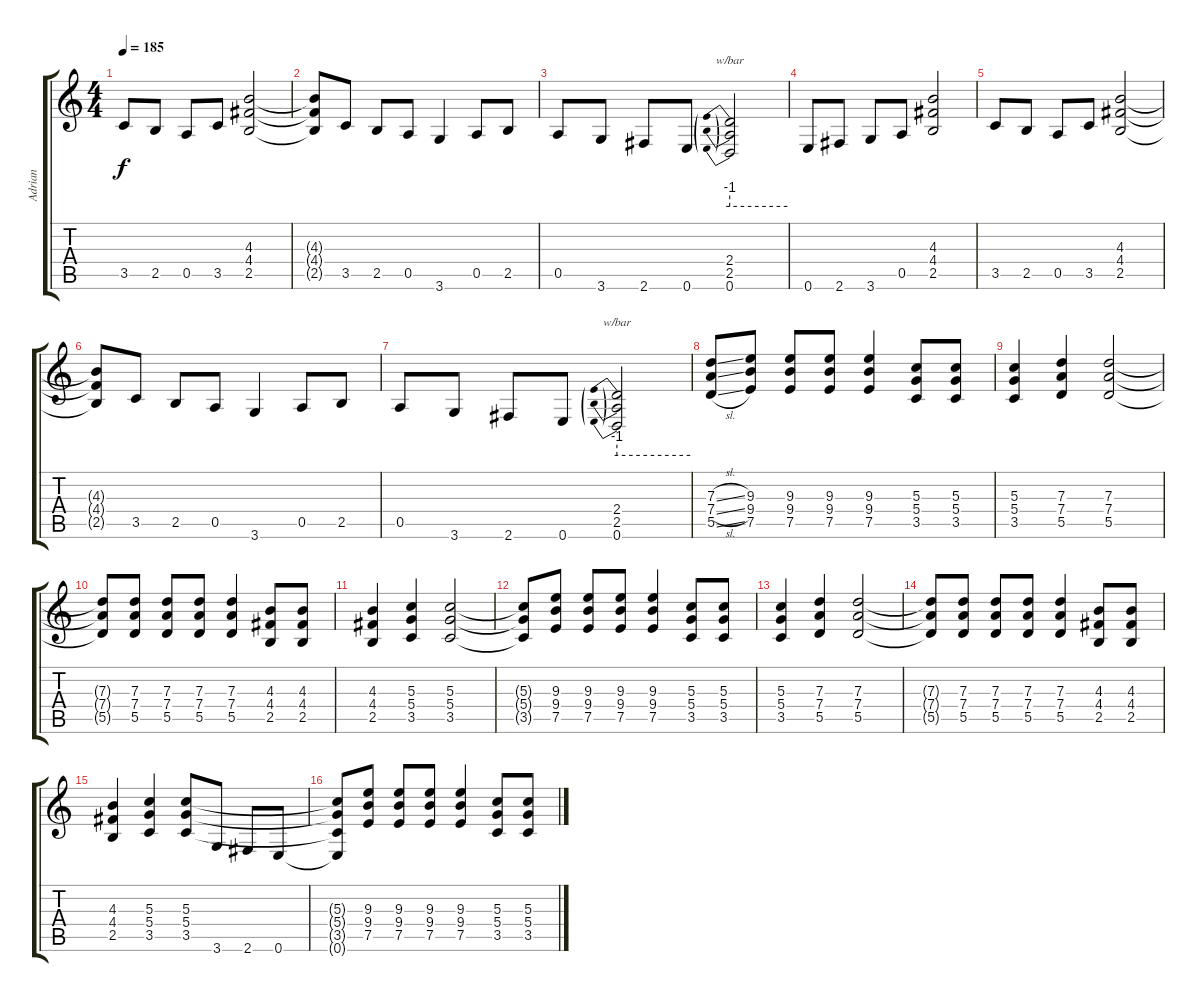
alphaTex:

\track ("Adrian" "Adrian") {instrument distortionguitar}
\staff {score tabs}
\tuning (E4 B3 G3 D3 A2 E2) {hide}
\ts (4 4)
\tempo 185
\clef g2
\ks c
3.5.8{dy f} 2.5.8 0.5.8 3.5.8 (4.3 4.4 2.5).2 |
(4.3{t} 4.4{t} 2.5{t}).8 3.5.8 2.5.8 0.5.8 3.6.4 0.5.8 2.5.8 |
0.5.8 3.6.8 2.6.8 0.6.8 (2.4 2.5 0.6).2{tbe (predive default 0 -4 60 -4)} |
0.6.8 2.6.8 3.6.8 0.5.8 (4.3 4.4 2.5).2 |
3.5.8 2.5.8 0.5.8 3.5.8 (4.3 4.4 2.5).2 |
(4.3{t} 4.4{t} 2.5{t}).8 3.5.8 2.5.8 0.5.8 3.6.4 0.5.8 2.5.8 |
0.5.8 3.6.8 2.6.8 0.6.8 (2.4 2.5 0.6).2{tbe (predive default 0 -4 60 -4)} |
(7.3{sl} 7.4{sl} 5.5{sl}).8 (9.3 9.4 7.5).8 (9.3 9.4 7.5).8 (9.3 9.4 7.5).8 (9.3 9.4 7.5).4 (5.3 5.4 3.5).8 (5.3 5.4 3.5).8 |
(5.3 5.4 3.5).4 (7.3 7.4 5.5).4 (7.3 7.4 5.5).2 |
(7.3{t} 7.4{t} 5.5{t}).8 (7.3 7.4 5.5).8 (7.3 7.4 5.5).8 (7.3 7.4 5.5).8 (7.3 7.4 5.5).4 (4.3 4.4 2.5).8 (4.3 4.4 2.5).8 |
(4.3 4.4 2.5).4 (5.3 5.4 3.5).4 (5.3 5.4 3.5).2 |
(5.3{t} 5.4{t} 3.5{t}).8 (9.3 9.4 7.5).8 (9.3 9.4 7.5).8 (9.3 9.4 7.5).8 (9.3 9.4 7.5).4 (5.3 5.4 3.5).8 (5.3 5.4 3.5).8 |
(5.3 5.4 3.5).4 (7.3 7.4 5.5).4 (7.3 7.4 5.5).2 |
(7.3{t} 7.4{t} 5.5{t}).8 (7.3 7.4 5.5).8 (7.3 7.4 5.5).8 (7.3 7.4 5.5).8 (7.3 7.4 5.5).4 (4.3 4.4 2.5).8 (4.3 4.4 2.5).8 |
(4.3 4.4 2.5).4 (5.3 5.4 3.5).4 (5.3 5.4 3.5).8 3.6.8 2.6.8 0.6.8 |
(5.3{t} 5.4{t} 3.5{t} 0.6{t}).8 (9.3 9.4 7.5).8 (9.3 9.4 7.5).8 (9.3 9.4 7.5).8 (9.3 9.4 7.5).4 (5.3 5.4 3.5).8 (5.3 5.4 3.5).8
